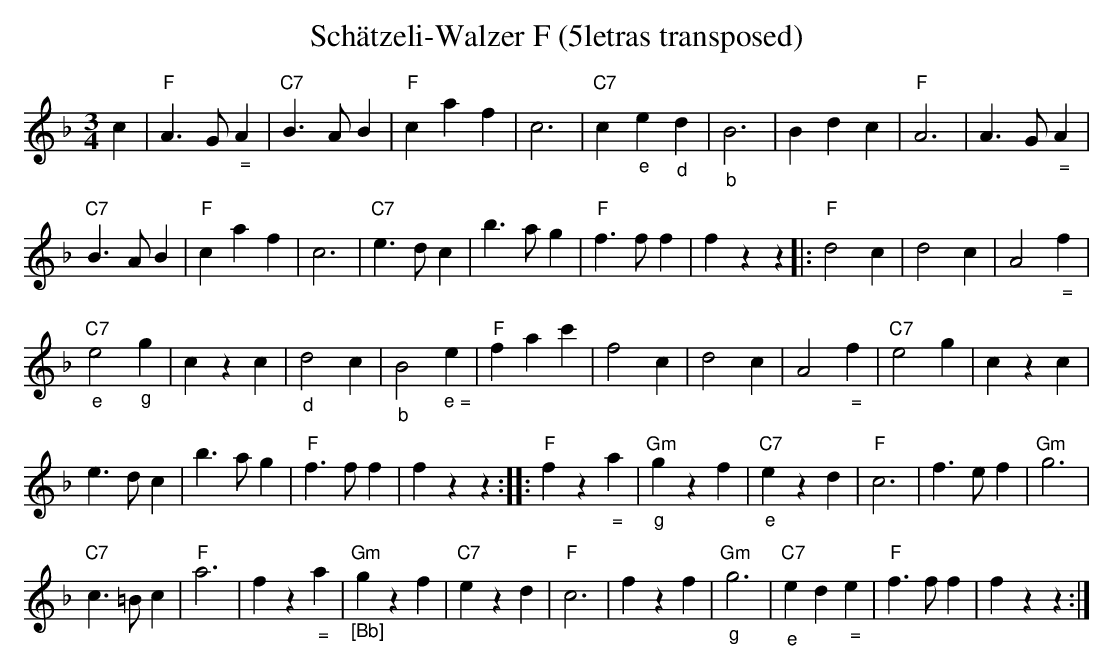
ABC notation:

X:1
T:Sch\"atzeli-Walzer F (5letras transposed)
M:3/4
L:1/4
K:F transpose=3 %%MIDI gchordon
c | "F"A>G "_ ="A | "C7"B>AB | "F"caf | c3 | "C7"c"_e"e"_d"d | "_b"B3 | Bdc | "F"A3 | A>G"_ ="A |
"C7"B>AB | "F"caf | c3 | "C7"e>dc | b>ag | "F"f>ff | fzz |: "F"d2c | d2c | A2"_ ="f |
"C7""_e"e2"_g"g | czc | "_d"d2c | "_b"B2"_ e ="e | "F"fac' | f2c | d2c | A2"_ ="f | "C7"e2g | czc |
e>dc | b>ag | "F"f>ff | fzz :: "F"fz"_ ="a | "Gm""_g"gzf | "C7""_e"ezd | "F"c3 | f>ef | "Gm"g3 |
"C7"c>=Bc | "F"a3 | fz"_ ="a | "Gm""_[Bb]"gzf | "C7"ezd | "F"c3 | fzf | "Gm""_g"g3 | "C7""_e"ed"_ ="e | "F"f>ff | fzz :|
